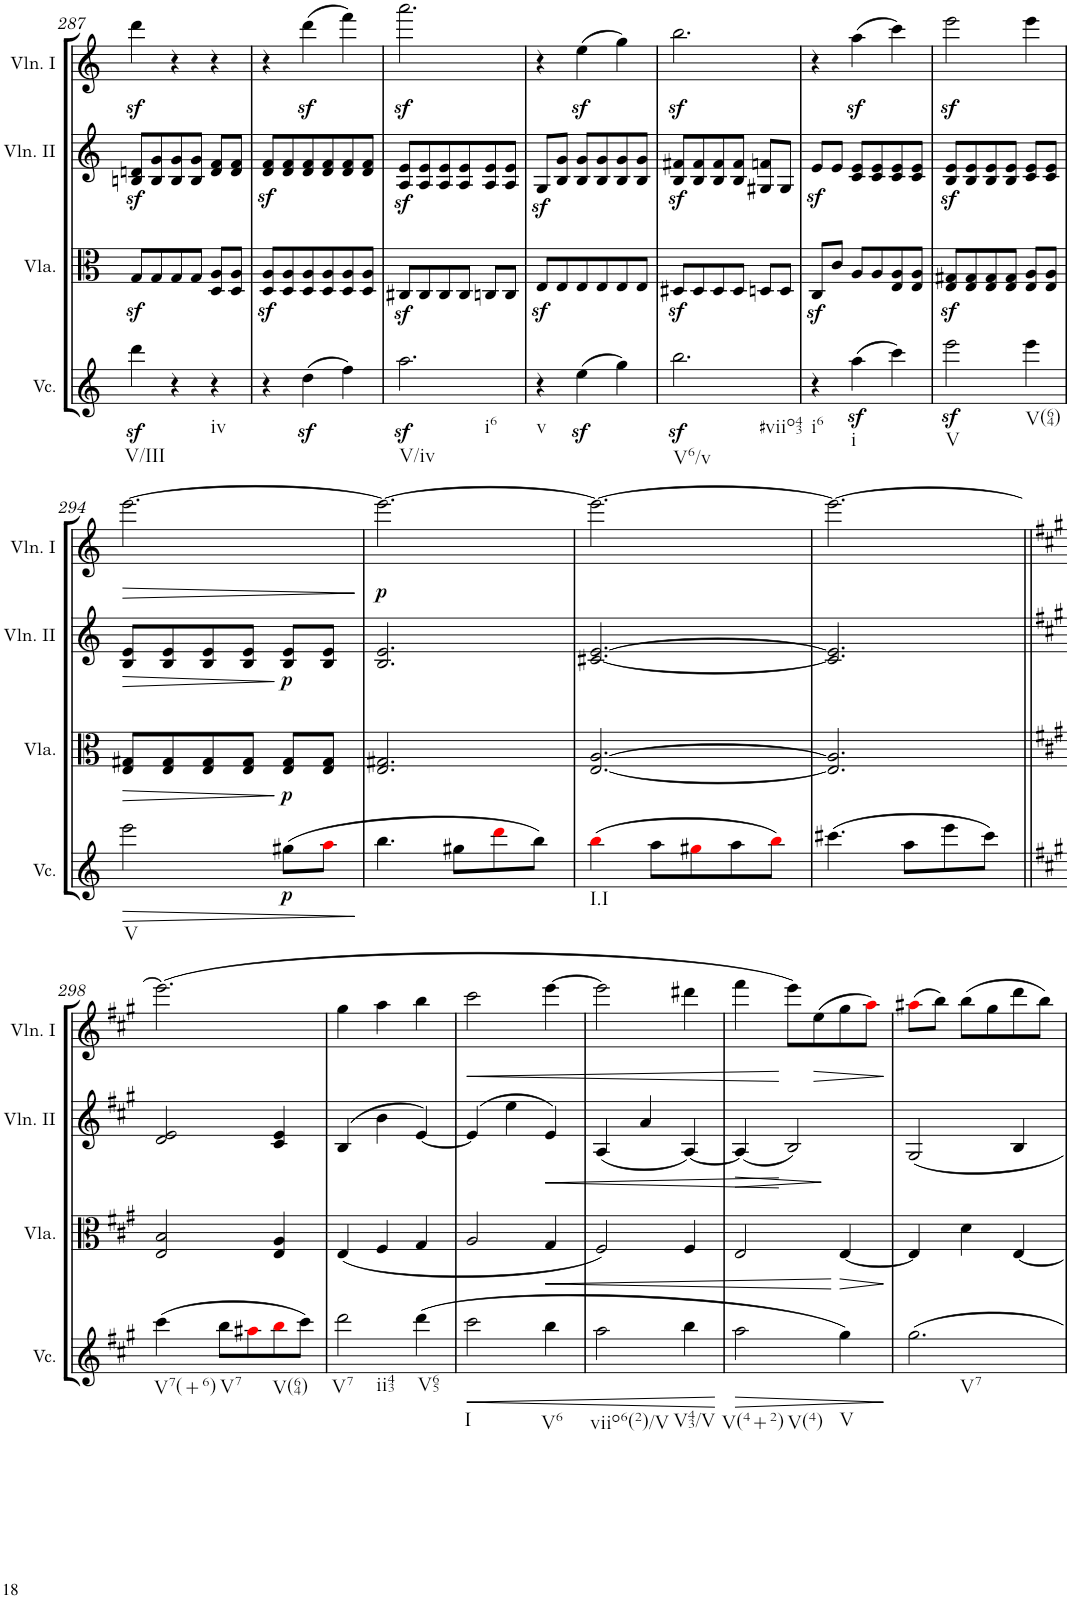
**kern	**dynam	**kern	**dynam	**kern	**dynam	**kern	**dynam
*part4	*part4	*part3	*part3	*part2	*part2	*part1	*part1
*staff4	*staff4	*staff3	*staff3	*staff2	*staff2	*staff1	*staff1
*I"Violoncello	*	*I"Viola	*	*I"Violin II	*	*I"Violin I	*
*I'Vc.	*	*I'Vla.	*	*I'Vln. II	*	*I'Vln. I	*
!!LO:PB:g=z
*clefG2	*	*clefC3	*	*clefG2	*	*clefG2	*
*k[]	*	*k[]	*	*k[]	*	*k[]	*
*M3/4	*	*M3/4	*	*M3/4	*	*M3/4	*
=287	=287	=287	=287	=287	=287	=287	=287
!LO:TX:b:t=V/III	!	!	!	!	!	!	!
4dddz<\	.	8Gz</L	.	8Bn/z< 8dn/z<L	.	4dddz<\	.
.	.	8G/	.	8B/ 8g/	.	.	.
4r	.	8G/	.	8B/ 8g/	.	4r	.
.	.	8G/J	.	8B/ 8g/J	.	.	.
!LO:TX:b:t=iv	!	!	!	!	!	!	!
4r	.	8D/ 8A/L	.	8d/ 8f/L	.	4r	.
.	.	8D/ 8A/J	.	8d/ 8f/J	.	.	.
=288	=288	=288	=288	=288	=288	=288	=288
4r	.	8D/z< 8A/z<L	.	8d/z< 8f/z<L	.	4r	.
.	.	8D/ 8A/	.	8d/ 8f/	.	.	.
(4ddz<\	.	8D/ 8A/	.	8d/ 8f/	.	(4dddz<\	.
.	.	8D/ 8A/	.	8d/ 8f/	.	.	.
4ff\)	.	8D/ 8A/	.	8d/ 8f/	.	4fff\)	.
.	.	8D/ 8A/J	.	8d/ 8f/J	.	.	.
=289	=289	=289	=289	=289	=289	=289	=289
!LO:TX:b:t=V/iv	!	!	!	!	!	!	!
!LO:TX:b:t=i6	!	!	!	!	!	!	!
2.aaz<\	.	8C#Xz</L	.	8A/z< 8e/z<L	.	2.aaaz<\	.
.	.	8C#/	.	8A/ 8e/	.	.	.
.	.	8C#/	.	8A/ 8e/	.	.	.
.	.	8C#/J	.	8A/ 8e/	.	.	.
.	.	8Cn/L	.	8A/ 8e/	.	.	.
.	.	8C/J	.	8A/ 8e/J	.	.	.
=290	=290	=290	=290	=290	=290	=290	=290
!LO:TX:b:t=v	!	!	!	!	!	!	!
4r	.	8Ez</L	.	8Gz</L	.	4r	.
.	.	8E/	.	8B/ 8g/J	.	.	.
(4eez<\	.	8E/	.	8B/ 8g/L	.	(4eez<\	.
.	.	8E/	.	8B/ 8g/	.	.	.
4gg\)	.	8E/	.	8B/ 8g/	.	4gg\)	.
.	.	8E/J	.	8B/ 8g/J	.	.	.
=291	=291	=291	=291	=291	=291	=291	=291
!LO:TX:b:t=V6/v	!	!	!	!	!	!	!
!LO:TX:b:t=#viio43	!	!	!	!	!	!	!
2.bbz<\	.	8D#Xz</L	.	8B/z< 8f#X/z<L	.	2.bbz<\	.
.	.	8D#/	.	8B/ 8f#/	.	.	.
.	.	8D#/	.	8B/ 8f#/	.	.	.
.	.	8D#/J	.	8B/ 8f#/J	.	.	.
.	.	8Dn/L	.	8G#X/ 8fn/L	.	.	.
.	.	8D/J	.	8G#/J	.	.	.
=292	=292	=292	=292	=292	=292	=292	=292
!LO:TX:b:t=i6	!	!	!	!	!	!	!
4r	.	8Cz</L	.	8ez</L	.	4r	.
.	.	8c/J	.	8e/J	.	.	.
!LO:TX:b:t=i	!	!	!	!	!	!	!
(4aaz<\	.	8A/L	.	8c/ 8e/L	.	(4aaz<\	.
.	.	8A/	.	8c/ 8e/	.	.	.
4ccc\)	.	8E/ 8A/	.	8c/ 8e/	.	4ccc\)	.
.	.	8E/ 8A/J	.	8c/ 8e/J	.	.	.
=293	=293	=293	=293	=293	=293	=293	=293
!LO:TX:b:t=V	!	!	!	!	!	!	!
2eeez<\	.	8E/z< 8G#X/z<L	.	8B/z< 8e/z<L	.	2eeez<\	.
.	.	8E/ 8G#/	.	8B/ 8e/	.	.	.
.	.	8E/ 8G#/	.	8B/ 8e/	.	.	.
.	.	8E/ 8G#/J	.	8B/ 8e/J	.	.	.
!LO:TX:b:t=V(64)	!	!	!	!	!	!	!
4eee\	.	8E/ 8A/L	.	8c/ 8e/L	.	4eee\	.
.	.	8E/ 8A/J	.	8c/ 8e/J	.	.	.
!!LO:LB:g=z
=294	=294	=294	=294	=294	=294	=294	=294
!LO:TX:b:t=V	!	!	!	!	!	!	!
!	!LO:HP:b	!	!LO:HP:b	!	!LO:HP:b	!	!LO:HP:b
2eee\	>	8E/ 8G#X/L	>	8B/ 8e/L	>	[2.eee\	>
.	.	8E/ 8G#/	.	8B/ 8e/	.	.	.
.	.	8E/ 8G#/	.	8B/ 8e/	.	.	.
.	.	8E/ 8G#/J	.	8B/ 8e/J	.	.	.
!	!LO:DY:b	!	!LO:DY:n=1:b	!	!LO:DY:n=1:b	!	!
(8gg#X\L	p	8E/ 8G#/L	] p	8B/ 8e/L	] p	.	.
8aai\J	.	8E/ 8G#/J	.	8B/ 8e/J	.	.	.
.	]	.	.	.	.	.	]
=295	=295	=295	=295	=295	=295	=295	=295
!	!	!	!	!	!	!	!LO:DY:b
4.bb\	.	2.E/ 2.G#X/	.	2.B/ 2.e/	.	2.eee\_	p
8gg#X\L	.	.	.	.	.	.	.
8dddi\	.	.	.	.	.	.	.
8bb\J)	.	.	.	.	.	.	.
=296	=296	=296	=296	=296	=296	=296	=296
!LO:TX:b:t=I.I	!	!	!	!	!	!	!
(4bbi\	.	[2.E/ [2.A/	.	[2.c#X/ [2.e/	.	2.eee\_	.
8aa\L	.	.	.	.	.	.	.
8gg#Xi\	.	.	.	.	.	.	.
8aa\	.	.	.	.	.	.	.
8bbi\J)	.	.	.	.	.	.	.
=297	=297	=297	=297	=297	=297	=297	=297
(4.ccc#X\	.	2.E/] 2.A/]	.	2.c#/] 2.e/]	.	2.eee\_	.
8aa\L	.	.	.	.	.	.	.
8eee\	.	.	.	.	.	.	.
8ccc#\J)	.	.	.	.	.	.	.
!!LO:LB:g=z
=298||	=298||	=298||	=298||	=298||	=298||	=298||	=298||
*k[f#c#g#]	*	*k[f#c#g#]	*	*k[f#c#g#]	*	*k[f#c#g#]	*
!LO:TX:b:t=V7(+6)	!	!	!	!	!	!	!
(4ccc#\	.	2E/ 2B/	.	2d/ 2e/	.	(2.eee\]	.
!LO:TX:b:t=V7	!	!	!	!	!	!	!
8bb\L	.	.	.	.	.	.	.
8aa#Xi\	.	.	.	.	.	.	.
!LO:TX:b:t=V(64)	!	!	!	!	!	!	!
8bbi\	.	4E/ 4A/	.	4c#/ 4e/	.	.	.
8ccc#\J)	.	.	.	.	.	.	.
=299	=299	=299	=299	=299	=299	=299	=299
!LO:TX:b:t=V7	!	!	!	!	!	!	!
!LO:TX:b:t=ii43	!	!	!	!	!	!	!
2ddd\	.	(4E/	.	(4B/	.	4gg#\	.
.	.	4F#/	.	4b\	.	4aa\	.
!LO:TX:b:t=V65	!	!	!	!	!	!	!
(4ddd\	.	4G#/	.	[4e/)	.	4bb\	.
=300	=300	=300	=300	=300	=300	=300	=300
!LO:TX:b:t=I	!	!	!	!	!	!	!
!	!LO:HP:b	!	!	!	!	!	!LO:HP:b
2ccc#\	<	2A/	.	(4e/]	.	2ccc#\	<
.	.	.	.	4ee\	.	.	.
!LO:TX:b:t=V6	!	!	!	!	!	!	!
!	!	!	!LO:HP:b	!	!LO:HP:b	!	!
4bb\	.	4G#/	<	4e/)	<	[4eee\	.
=301	=301	=301	=301	=301	=301	=301	=301
!LO:TX:b:t=viio6(2)/V	!	!	!	!	!	!	!
2aa\	.	2F#/)	.	(4A/	.	2eee\]	.
.	.	.	.	4a/	.	.	.
!LO:TX:b:t=V43/V	!	!	!	!	!	!	!
4bb\	.	4F#/	.	[4A/)	.	4ddd#X\	.
.	[	.	.	.	.	.	.
=302	=302	=302	=302	=302	=302	=302	=302
!LO:TX:b:t=V(4+2)	!	!	!	!	!	!	!
!LO:TX:b:t=V(4)	!	!	!	!	!	!	!
!	!LO:HP:b	!	!	!	!LO:HP:b	!	!
2aa\	>	2E/	.	(4A/]	>	4fff#\	.
.	.	.	.	2B/)	[	8eee\L)	[
!	!	!	!	!	!	!	!LO:HP:b
.	.	.	.	.	.	(8ee\	>
!LO:TX:b:t=V	!	!	!	!	!	!	!
!	!	!	!LO:HP:n=1:b	!	!	!	!
4gg#\)	.	[4E/	[ >	.	.	8gg#\	.
.	.	.	.	.	.	8aai\J)	.
.	]	.	]	.	]	.	]
=303	=303	=303	=303	=303	=303	=303	=303
!LO:TX:b:t=V7	!	!	!	!	!	!	!
2.gg#\	.	4E/]	.	2G#/	.	(8aa#Xi\L	.
.	.	.	.	.	.	8bb\J)	.
.	.	4d\	.	.	.	(8bb\L	.
.	.	.	.	.	.	8gg#\	.
.	.	[4E/	.	4B/	.	8ddd\	.
.	.	.	.	.	.	8bb\J)	.
=	=	=	=	=	=	=	=
*-	*-	*-	*-	*-	*-	*-	*-
